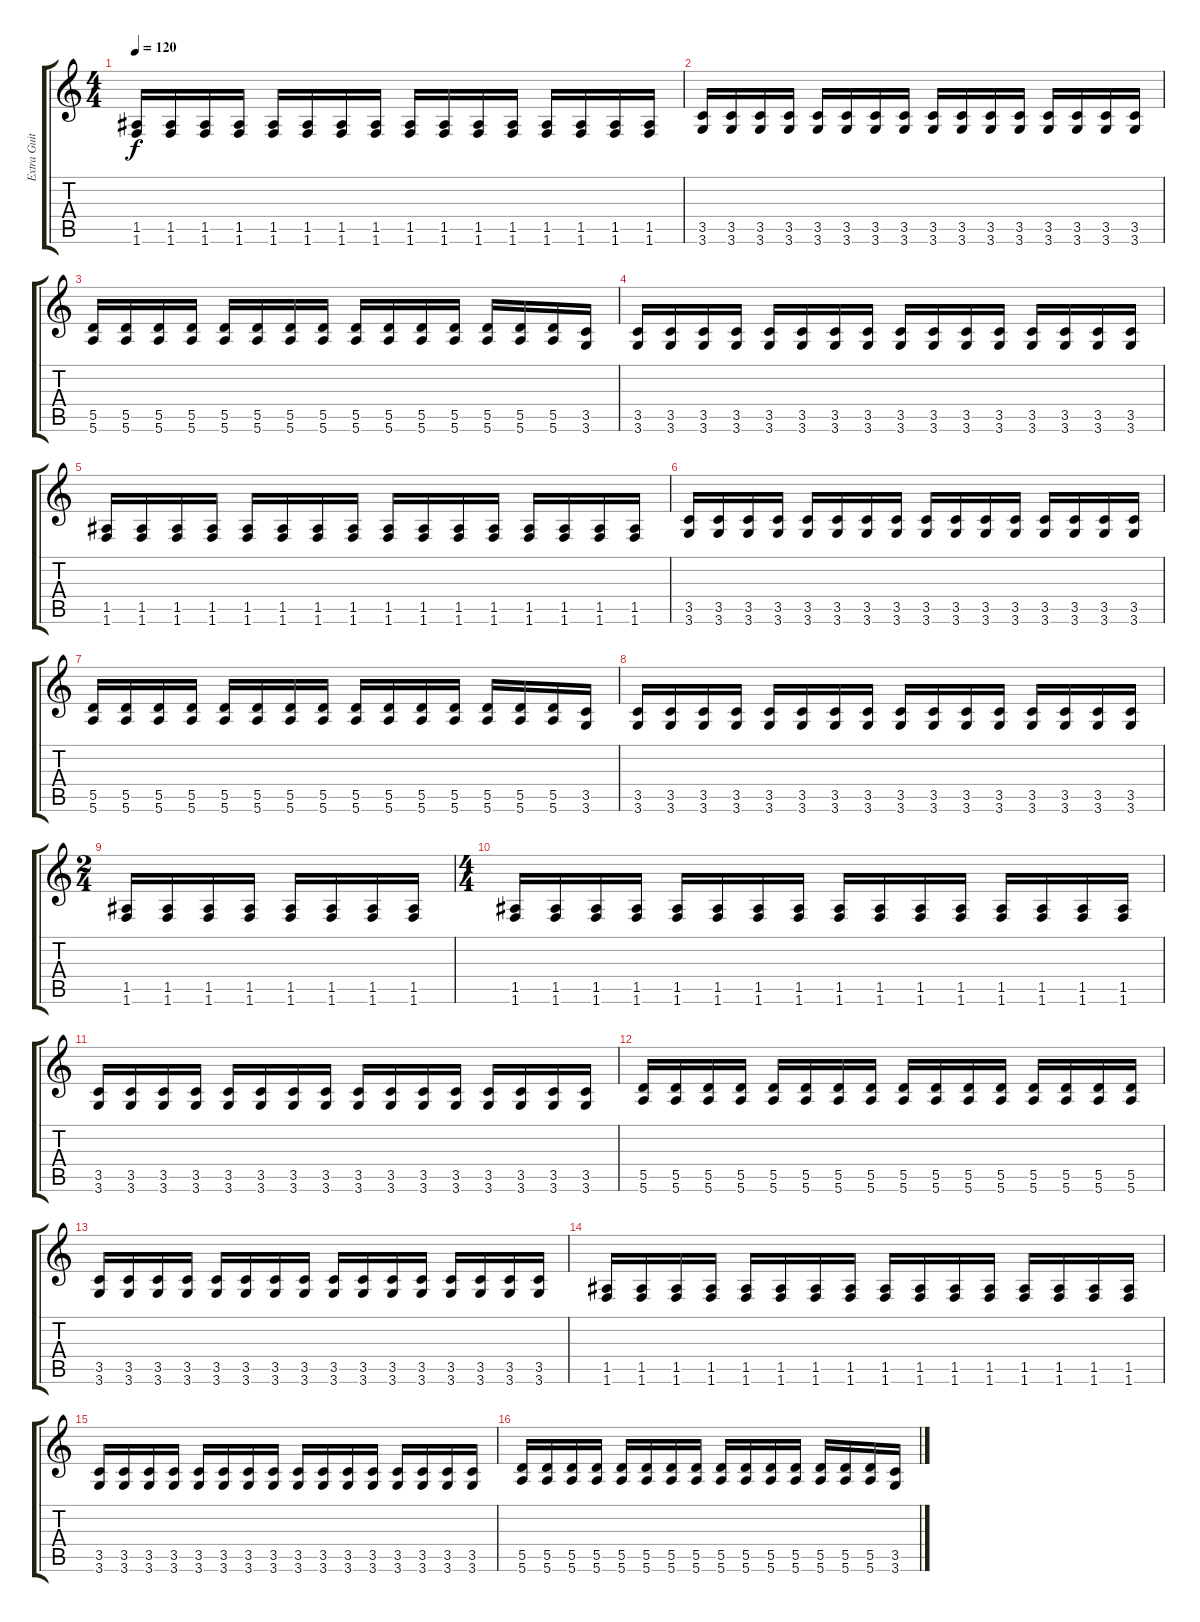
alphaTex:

\track ("Extra Guitar" "Extra Guit") {instrument distortionguitar}
\staff {score tabs}
\tuning (E4 B3 G3 D3 A2 E2) {hide}
\ts (4 4)
\tempo 120
\clef g2
\ks c
(1.5 1.6).16{dy f instrument distortionguitar} (1.5 1.6).16 (1.5 1.6).16 (1.5 1.6).16 (1.5 1.6).16 (1.5 1.6).16 (1.5 1.6).16 (1.5 1.6).16 (1.5 1.6).16 (1.5 1.6).16 (1.5 1.6).16 (1.5 1.6).16 (1.5 1.6).16 (1.5 1.6).16 (1.5 1.6).16 (1.5 1.6).16 |
(3.5 3.6).16 (3.5 3.6).16 (3.5 3.6).16 (3.5 3.6).16 (3.5 3.6).16 (3.5 3.6).16 (3.5 3.6).16 (3.5 3.6).16 (3.5 3.6).16 (3.5 3.6).16 (3.5 3.6).16 (3.5 3.6).16 (3.5 3.6).16 (3.5 3.6).16 (3.5 3.6).16 (3.5 3.6).16 |
(5.5 5.6).16 (5.5 5.6).16 (5.5 5.6).16 (5.5 5.6).16 (5.5 5.6).16 (5.5 5.6).16 (5.5 5.6).16 (5.5 5.6).16 (5.5 5.6).16 (5.5 5.6).16 (5.5 5.6).16 (5.5 5.6).16 (5.5 5.6).16 (5.5 5.6).16 (5.5 5.6).16 (3.5 3.6).16 |
(3.5 3.6).16 (3.5 3.6).16 (3.5 3.6).16 (3.5 3.6).16 (3.5 3.6).16 (3.5 3.6).16 (3.5 3.6).16 (3.5 3.6).16 (3.5 3.6).16 (3.5 3.6).16 (3.5 3.6).16 (3.5 3.6).16 (3.5 3.6).16 (3.5 3.6).16 (3.5 3.6).16 (3.5 3.6).16 |
(1.5 1.6).16 (1.5 1.6).16 (1.5 1.6).16 (1.5 1.6).16 (1.5 1.6).16 (1.5 1.6).16 (1.5 1.6).16 (1.5 1.6).16 (1.5 1.6).16 (1.5 1.6).16 (1.5 1.6).16 (1.5 1.6).16 (1.5 1.6).16 (1.5 1.6).16 (1.5 1.6).16 (1.5 1.6).16 |
(3.5 3.6).16 (3.5 3.6).16 (3.5 3.6).16 (3.5 3.6).16 (3.5 3.6).16 (3.5 3.6).16 (3.5 3.6).16 (3.5 3.6).16 (3.5 3.6).16 (3.5 3.6).16 (3.5 3.6).16 (3.5 3.6).16 (3.5 3.6).16 (3.5 3.6).16 (3.5 3.6).16 (3.5 3.6).16 |
(5.5 5.6).16 (5.5 5.6).16 (5.5 5.6).16 (5.5 5.6).16 (5.5 5.6).16 (5.5 5.6).16 (5.5 5.6).16 (5.5 5.6).16 (5.5 5.6).16 (5.5 5.6).16 (5.5 5.6).16 (5.5 5.6).16 (5.5 5.6).16 (5.5 5.6).16 (5.5 5.6).16 (3.5 3.6).16 |
(3.5 3.6).16 (3.5 3.6).16 (3.5 3.6).16 (3.5 3.6).16 (3.5 3.6).16 (3.5 3.6).16 (3.5 3.6).16 (3.5 3.6).16 (3.5 3.6).16 (3.5 3.6).16 (3.5 3.6).16 (3.5 3.6).16 (3.5 3.6).16 (3.5 3.6).16 (3.5 3.6).16 (3.5 3.6).16 |
\ts (2 4)
(1.5 1.6).16 (1.5 1.6).16 (1.5 1.6).16 (1.5 1.6).16 (1.5 1.6).16 (1.5 1.6).16 (1.5 1.6).16 (1.5 1.6).16 |
\ts (4 4)
(1.5 1.6).16 (1.5 1.6).16 (1.5 1.6).16 (1.5 1.6).16 (1.5 1.6).16 (1.5 1.6).16 (1.5 1.6).16 (1.5 1.6).16 (1.5 1.6).16 (1.5 1.6).16 (1.5 1.6).16 (1.5 1.6).16 (1.5 1.6).16 (1.5 1.6).16 (1.5 1.6).16 (1.5 1.6).16 |
(3.5 3.6).16 (3.5 3.6).16 (3.5 3.6).16 (3.5 3.6).16 (3.5 3.6).16 (3.5 3.6).16 (3.5 3.6).16 (3.5 3.6).16 (3.5 3.6).16 (3.5 3.6).16 (3.5 3.6).16 (3.5 3.6).16 (3.5 3.6).16 (3.5 3.6).16 (3.5 3.6).16 (3.5 3.6).16 |
(5.5 5.6).16 (5.5 5.6).16 (5.5 5.6).16 (5.5 5.6).16 (5.5 5.6).16 (5.5 5.6).16 (5.5 5.6).16 (5.5 5.6).16 (5.5 5.6).16 (5.5 5.6).16 (5.5 5.6).16 (5.5 5.6).16 (5.5 5.6).16 (5.5 5.6).16 (5.5 5.6).16 (5.5 5.6).16 |
(3.5 3.6).16 (3.5 3.6).16 (3.5 3.6).16 (3.5 3.6).16 (3.5 3.6).16 (3.5 3.6).16 (3.5 3.6).16 (3.5 3.6).16 (3.5 3.6).16 (3.5 3.6).16 (3.5 3.6).16 (3.5 3.6).16 (3.5 3.6).16 (3.5 3.6).16 (3.5 3.6).16 (3.5 3.6).16 |
(1.5 1.6).16 (1.5 1.6).16 (1.5 1.6).16 (1.5 1.6).16 (1.5 1.6).16 (1.5 1.6).16 (1.5 1.6).16 (1.5 1.6).16 (1.5 1.6).16 (1.5 1.6).16 (1.5 1.6).16 (1.5 1.6).16 (1.5 1.6).16 (1.5 1.6).16 (1.5 1.6).16 (1.5 1.6).16 |
(3.5 3.6).16 (3.5 3.6).16 (3.5 3.6).16 (3.5 3.6).16 (3.5 3.6).16 (3.5 3.6).16 (3.5 3.6).16 (3.5 3.6).16 (3.5 3.6).16 (3.5 3.6).16 (3.5 3.6).16 (3.5 3.6).16 (3.5 3.6).16 (3.5 3.6).16 (3.5 3.6).16 (3.5 3.6).16 |
(5.5 5.6).16 (5.5 5.6).16 (5.5 5.6).16 (5.5 5.6).16 (5.5 5.6).16 (5.5 5.6).16 (5.5 5.6).16 (5.5 5.6).16 (5.5 5.6).16 (5.5 5.6).16 (5.5 5.6).16 (5.5 5.6).16 (5.5 5.6).16 (5.5 5.6).16 (5.5 5.6).16 (3.5 3.6).16
